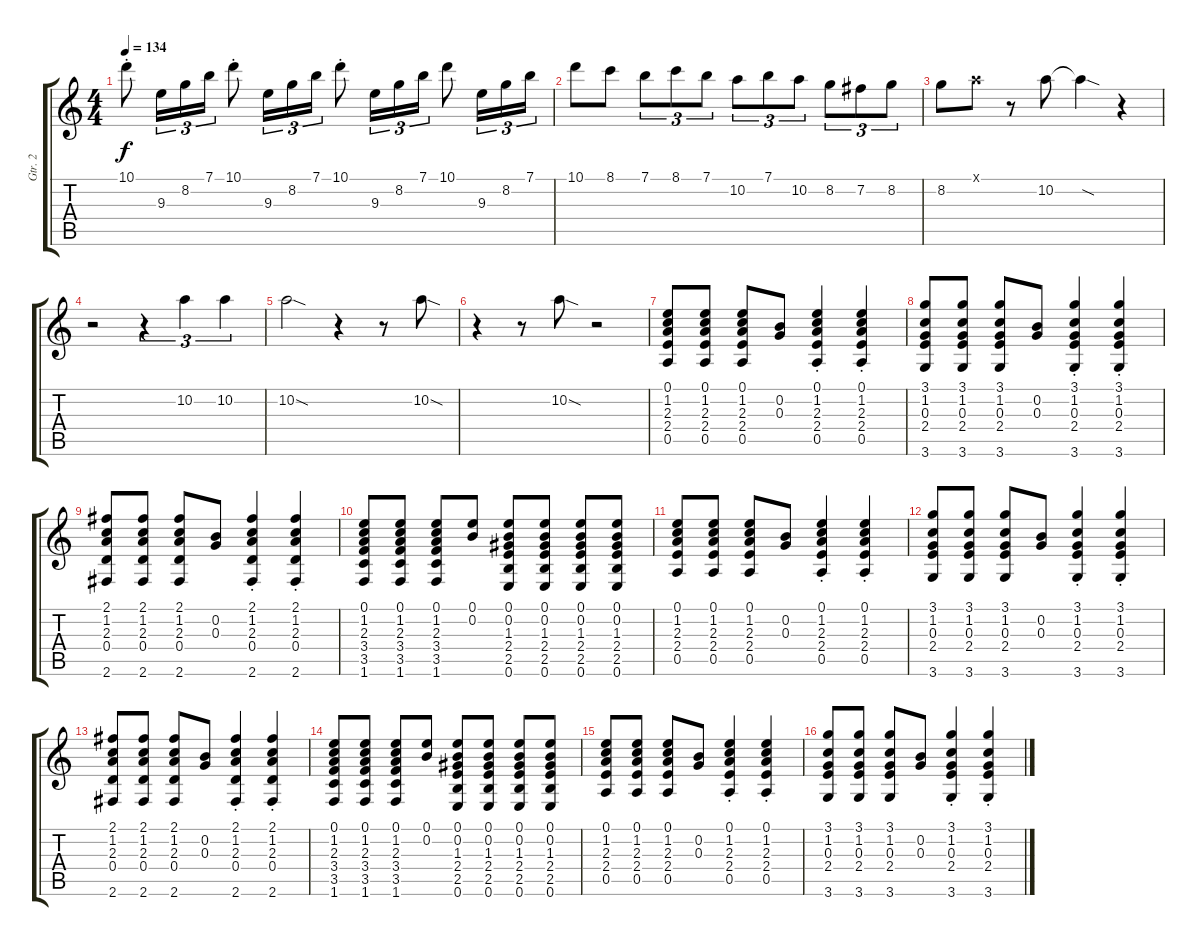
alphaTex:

\track ("Gtr. 2" "Gtr. 2") {instrument acousticguitarsteel}
\staff {score tabs}
\tuning (E4 B3 G3 D3 A2 E2) {hide}
\ts (4 4)
\tempo 134
\clef g2
\ks c
10.1{st}.8{dy f} 9.3.16{tu (3 2)} 8.2.16{tu (3 2)} 7.1.16{tu (3 2)} 10.1{st}.8 9.3.16{tu (3 2)} 8.2.16{tu (3 2)} 7.1.16{tu (3 2)} 10.1{st}.8 9.3.16{tu (3 2)} 8.2.16{tu (3 2)} 7.1.16{tu (3 2)} 10.1.8 9.3.16{tu (3 2)} 8.2.16{tu (3 2)} 7.1.16{tu (3 2)} |
10.1.8 8.1.8 7.1.8{tu (3 2)} 8.1.8{tu (3 2)} 7.1.8{tu (3 2)} 10.2.8{tu (3 2)} 7.1.8{tu (3 2)} 10.2.8{tu (3 2)} 8.2.8{tu (3 2)} 7.2.8{tu (3 2)} 8.2.8{tu (3 2)} |
8.2.8 5.1{x}.8 r.8 10.2.8 10.2{sod t}.4 r.4 |
r.2 r.4{tu (3 2)} 10.2.4{tu (3 2)} 10.2.4{tu (3 2)} |
10.2{sod}.2 r.4 r.8 10.2{sod}.8 |
r.4 r.8 10.2{sod}.8 r.2 |
(0.1 1.2 2.3 2.4 0.5).8 (0.1 1.2 2.3 2.4 0.5).8 (0.1 1.2 2.3 2.4 0.5).8 (0.2 0.3).8 (0.1{st} 1.2{st} 2.3{st} 2.4{st} 0.5{st}).4 (0.1{st} 1.2{st} 2.3{st} 2.4{st} 0.5{st}).4 |
(3.1 1.2 0.3 2.4 3.6).8 (3.1 1.2 0.3 2.4 3.6).8 (3.1 1.2 0.3 2.4 3.6).8 (0.2 0.3).8 (3.1{st} 1.2{st} 0.3{st} 2.4{st} 3.6{st}).4 (3.1{st} 1.2{st} 0.3{st} 2.4{st} 3.6{st}).4 |
(2.1 1.2 2.3 0.4 2.6).8 (2.1 1.2 2.3 0.4 2.6).8 (2.1 1.2 2.3 0.4 2.6).8 (0.2 0.3).8 (2.1{st} 1.2{st} 2.3{st} 0.4{st} 2.6{st}).4 (2.1{st} 1.2{st} 2.3{st} 0.4{st} 2.6{st}).4 |
(0.1 1.2 2.3 3.4 3.5 1.6).8 (0.1 1.2 2.3 3.4 3.5 1.6).8 (0.1 1.2 2.3 3.4 3.5 1.6).8 (0.1 0.2).8 (0.1 0.2 1.3 2.4 2.5 0.6).8 (0.1 0.2 1.3 2.4 2.5 0.6).8 (0.1 0.2 1.3 2.4 2.5 0.6).8 (0.1 0.2 1.3 2.4 2.5 0.6).8 |
(0.1 1.2 2.3 2.4 0.5).8 (0.1 1.2 2.3 2.4 0.5).8 (0.1 1.2 2.3 2.4 0.5).8 (0.2 0.3).8 (0.1{st} 1.2{st} 2.3{st} 2.4{st} 0.5{st}).4 (0.1{st} 1.2{st} 2.3{st} 2.4{st} 0.5{st}).4 |
(3.1 1.2 0.3 2.4 3.6).8 (3.1 1.2 0.3 2.4 3.6).8 (3.1 1.2 0.3 2.4 3.6).8 (0.2 0.3).8 (3.1{st} 1.2{st} 0.3{st} 2.4{st} 3.6{st}).4 (3.1{st} 1.2{st} 0.3{st} 2.4{st} 3.6{st}).4 |
(2.1 1.2 2.3 0.4 2.6).8 (2.1 1.2 2.3 0.4 2.6).8 (2.1 1.2 2.3 0.4 2.6).8 (0.2 0.3).8 (2.1{st} 1.2{st} 2.3{st} 0.4{st} 2.6{st}).4 (2.1{st} 1.2{st} 2.3{st} 0.4{st} 2.6{st}).4 |
(0.1 1.2 2.3 3.4 3.5 1.6).8 (0.1 1.2 2.3 3.4 3.5 1.6).8 (0.1 1.2 2.3 3.4 3.5 1.6).8 (0.1 0.2).8 (0.1 0.2 1.3 2.4 2.5 0.6).8 (0.1 0.2 1.3 2.4 2.5 0.6).8 (0.1 0.2 1.3 2.4 2.5 0.6).8 (0.1 0.2 1.3 2.4 2.5 0.6).8 |
(0.1 1.2 2.3 2.4 0.5).8 (0.1 1.2 2.3 2.4 0.5).8 (0.1 1.2 2.3 2.4 0.5).8 (0.2 0.3).8 (0.1{st} 1.2{st} 2.3{st} 2.4{st} 0.5{st}).4 (0.1{st} 1.2{st} 2.3{st} 2.4{st} 0.5{st}).4 |
(3.1 1.2 0.3 2.4 3.6).8 (3.1 1.2 0.3 2.4 3.6).8 (3.1 1.2 0.3 2.4 3.6).8 (0.2 0.3).8 (3.1{st} 1.2{st} 0.3{st} 2.4{st} 3.6{st}).4 (3.1{st} 1.2{st} 0.3{st} 2.4{st} 3.6{st}).4
